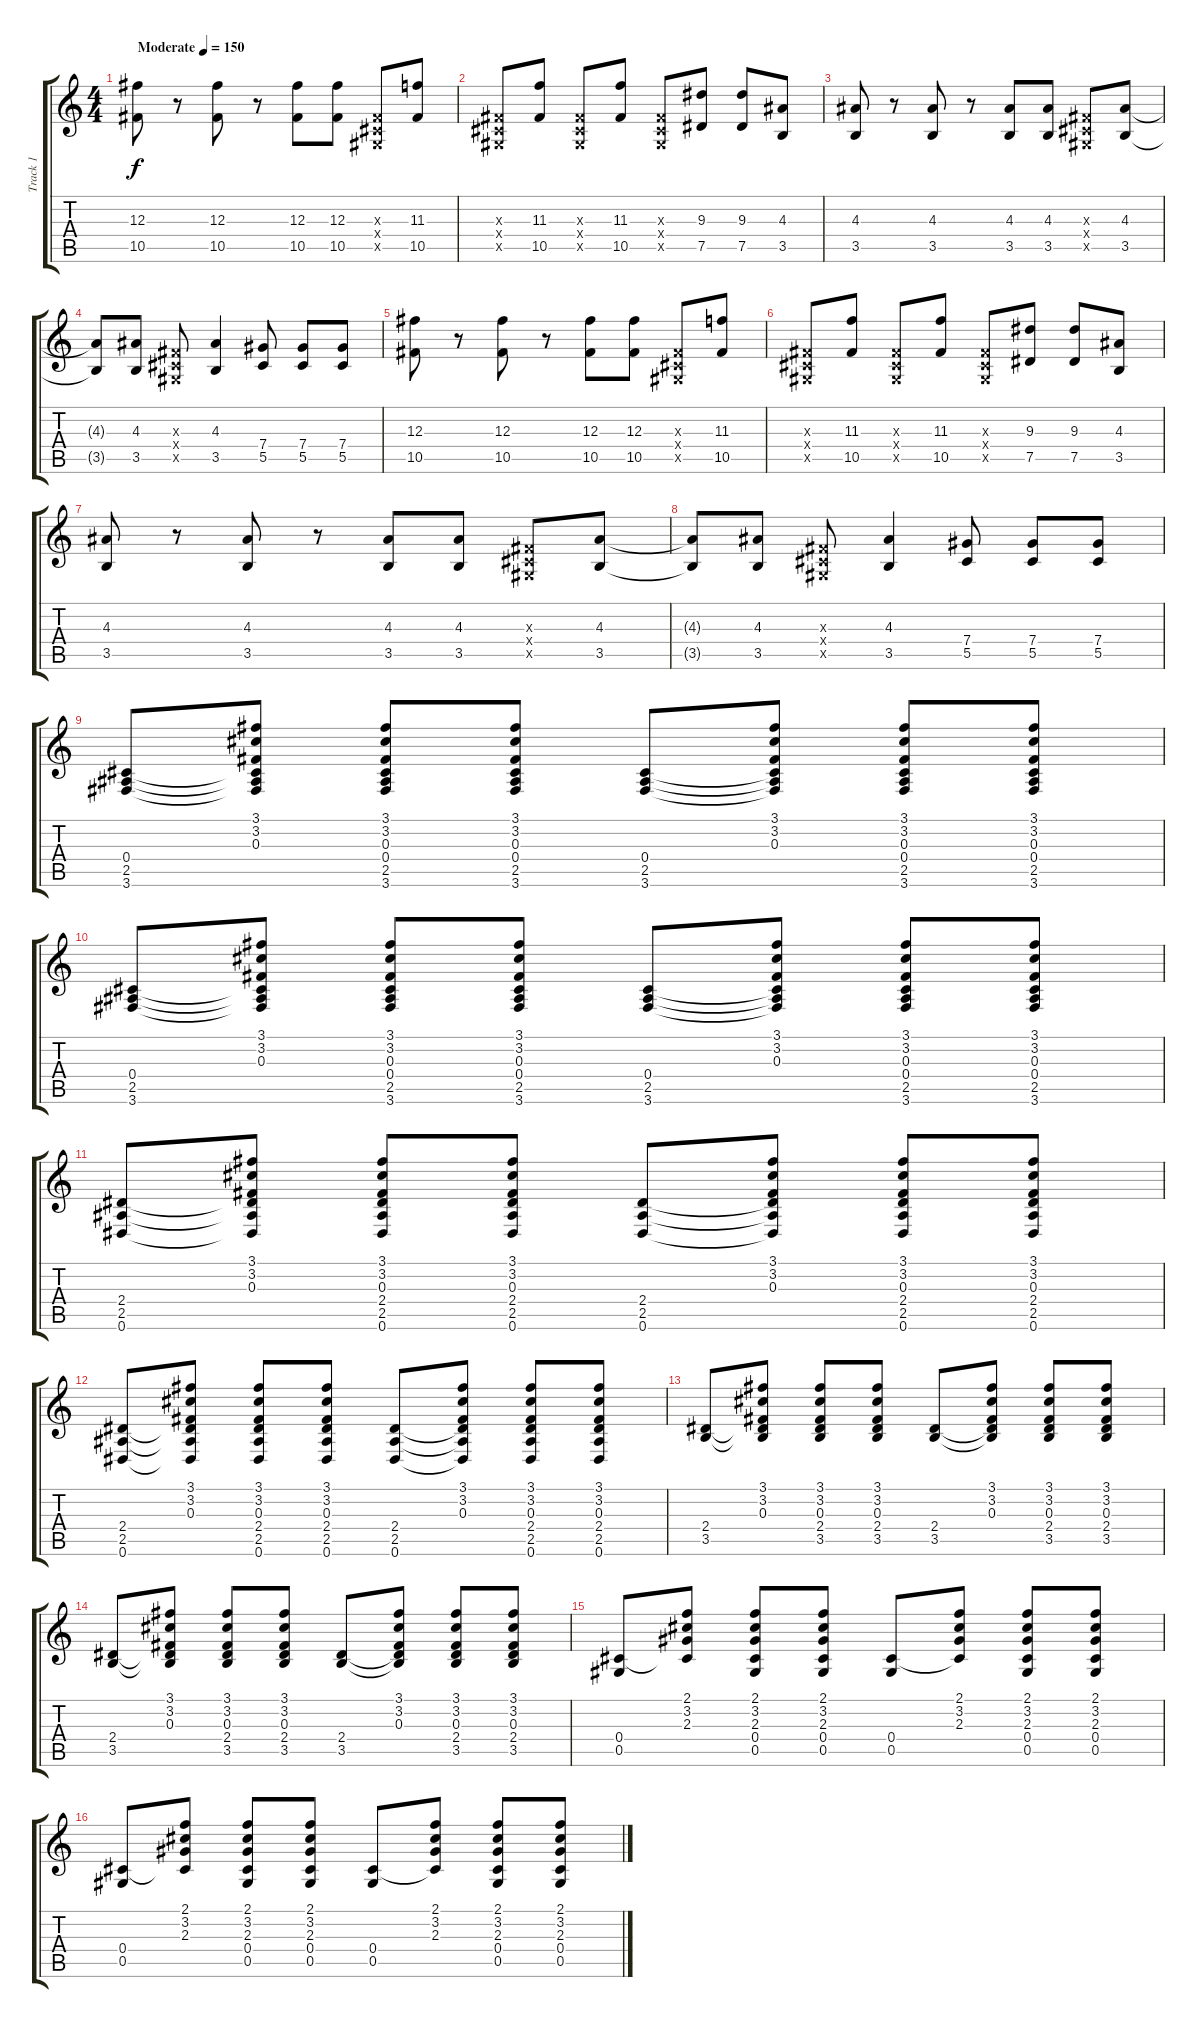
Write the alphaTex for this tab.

\track ("Track 1" "Track 1") {instrument acousticguitarsteel}
\staff {score tabs}
\tuning (Eb4 Bb3 Gb3 Db3 Ab2 Eb2) {hide}
\ts (4 4)
\tempo (150 "Moderate")
\clef g2
\ks c
(12.3 10.5).8{dy f instrument acousticguitarsteel} r.8 (12.3 10.5).8 r.8 (12.3 10.5).8 (12.3 10.5).8 (0.3{x} 0.4{x} 0.5{x}).8 (11.3 10.5).8 |
(0.3{x} 0.4{x} 0.5{x}).8 (11.3 10.5).8 (0.3{x} 0.4{x} 0.5{x}).8 (11.3 10.5).8 (0.3{x} 0.4{x} 0.5{x}).8 (9.3 7.5).8 (9.3 7.5).8 (4.3 3.5).8 |
(4.3 3.5).8 r.8 (4.3 3.5).8 r.8 (4.3 3.5).8 (4.3 3.5).8 (0.3{x} 0.4{x} 0.5{x}).8 (4.3 3.5).8 |
(4.3{t} 3.5{t}).8 (4.3 3.5).8 (0.3{x} 0.4{x} 0.5{x}).8 (4.3 3.5).4 (7.4 5.5).8 (7.4 5.5).8 (7.4 5.5).8 |
(12.3 10.5).8 r.8 (12.3 10.5).8 r.8 (12.3 10.5).8 (12.3 10.5).8 (0.3{x} 0.4{x} 0.5{x}).8 (11.3 10.5).8 |
(0.3{x} 0.4{x} 0.5{x}).8 (11.3 10.5).8 (0.3{x} 0.4{x} 0.5{x}).8 (11.3 10.5).8 (0.3{x} 0.4{x} 0.5{x}).8 (9.3 7.5).8 (9.3 7.5).8 (4.3 3.5).8 |
(4.3 3.5).8 r.8 (4.3 3.5).8 r.8 (4.3 3.5).8 (4.3 3.5).8 (0.3{x} 0.4{x} 0.5{x}).8 (4.3 3.5).8 |
(4.3{t} 3.5{t}).8 (4.3 3.5).8 (0.3{x} 0.4{x} 0.5{x}).8 (4.3 3.5).4 (7.4 5.5).8 (7.4 5.5).8 (7.4 5.5).8 |
(0.4 2.5 3.6).8 (3.1 3.2 0.3 0.4{t} 2.5{t} 3.6{t}).8 (3.1 3.2 0.3 0.4 2.5 3.6).8 (3.1 3.2 0.3 0.4 2.5 3.6).8 (0.4 2.5 3.6).8 (3.1 3.2 0.3 0.4{t} 2.5{t} 3.6{t}).8 (3.1 3.2 0.3 0.4 2.5 3.6).8 (3.1 3.2 0.3 0.4 2.5 3.6).8 |
(0.4 2.5 3.6).8 (3.1 3.2 0.3 0.4{t} 2.5{t} 3.6{t}).8 (3.1 3.2 0.3 0.4 2.5 3.6).8 (3.1 3.2 0.3 0.4 2.5 3.6).8 (0.4 2.5 3.6).8 (3.1 3.2 0.3 0.4{t} 2.5{t} 3.6{t}).8 (3.1 3.2 0.3 0.4 2.5 3.6).8 (3.1 3.2 0.3 0.4 2.5 3.6).8 |
(2.4 2.5 0.6).8 (3.1 3.2 0.3 2.4{t} 2.5{t} 0.6{t}).8 (3.1 3.2 0.3 2.4 2.5 0.6).8 (3.1 3.2 0.3 2.4 2.5 0.6).8 (2.4 2.5 0.6).8 (3.1 3.2 0.3 2.4{t} 2.5{t} 0.6{t}).8 (3.1 3.2 0.3 2.4 2.5 0.6).8 (3.1 3.2 0.3 2.4 2.5 0.6).8 |
(2.4 2.5 0.6).8 (3.1 3.2 0.3 2.4{t} 2.5{t} 0.6{t}).8 (3.1 3.2 0.3 2.4 2.5 0.6).8 (3.1 3.2 0.3 2.4 2.5 0.6).8 (2.4 2.5 0.6).8 (3.1 3.2 0.3 2.4{t} 2.5{t} 0.6{t}).8 (3.1 3.2 0.3 2.4 2.5 0.6).8 (3.1 3.2 0.3 2.4 2.5 0.6).8 |
(2.4 3.5).8 (3.1 3.2 0.3 2.4{t} 3.5{t}).8 (3.1 3.2 0.3 2.4 3.5).8 (3.1 3.2 0.3 2.4 3.5).8 (2.4 3.5).8 (3.1 3.2 0.3 2.4{t} 3.5{t}).8 (3.1 3.2 0.3 2.4 3.5).8 (3.1 3.2 0.3 2.4 3.5).8 |
(2.4 3.5).8 (3.1 3.2 0.3 2.4{t} 3.5{t}).8 (3.1 3.2 0.3 2.4 3.5).8 (3.1 3.2 0.3 2.4 3.5).8 (2.4 3.5).8 (3.1 3.2 0.3 2.4{t} 3.5{t}).8 (3.1 3.2 0.3 2.4 3.5).8 (3.1 3.2 0.3 2.4 3.5).8 |
(0.4 0.5).8 (2.1 3.2 2.3 0.4{t}).8 (2.1 3.2 2.3 0.4 0.5).8 (2.1 3.2 2.3 0.4 0.5).8 (0.4 0.5).8 (2.1 3.2 2.3 0.4{t}).8 (2.1 3.2 2.3 0.4 0.5).8 (2.1 3.2 2.3 0.4 0.5).8 |
(0.4 0.5).8 (2.1 3.2 2.3 0.4{t}).8 (2.1 3.2 2.3 0.4 0.5).8 (2.1 3.2 2.3 0.4 0.5).8 (0.4 0.5).8 (2.1 3.2 2.3 0.4{t}).8 (2.1 3.2 2.3 0.4 0.5).8 (2.1 3.2 2.3 0.4 0.5).8
